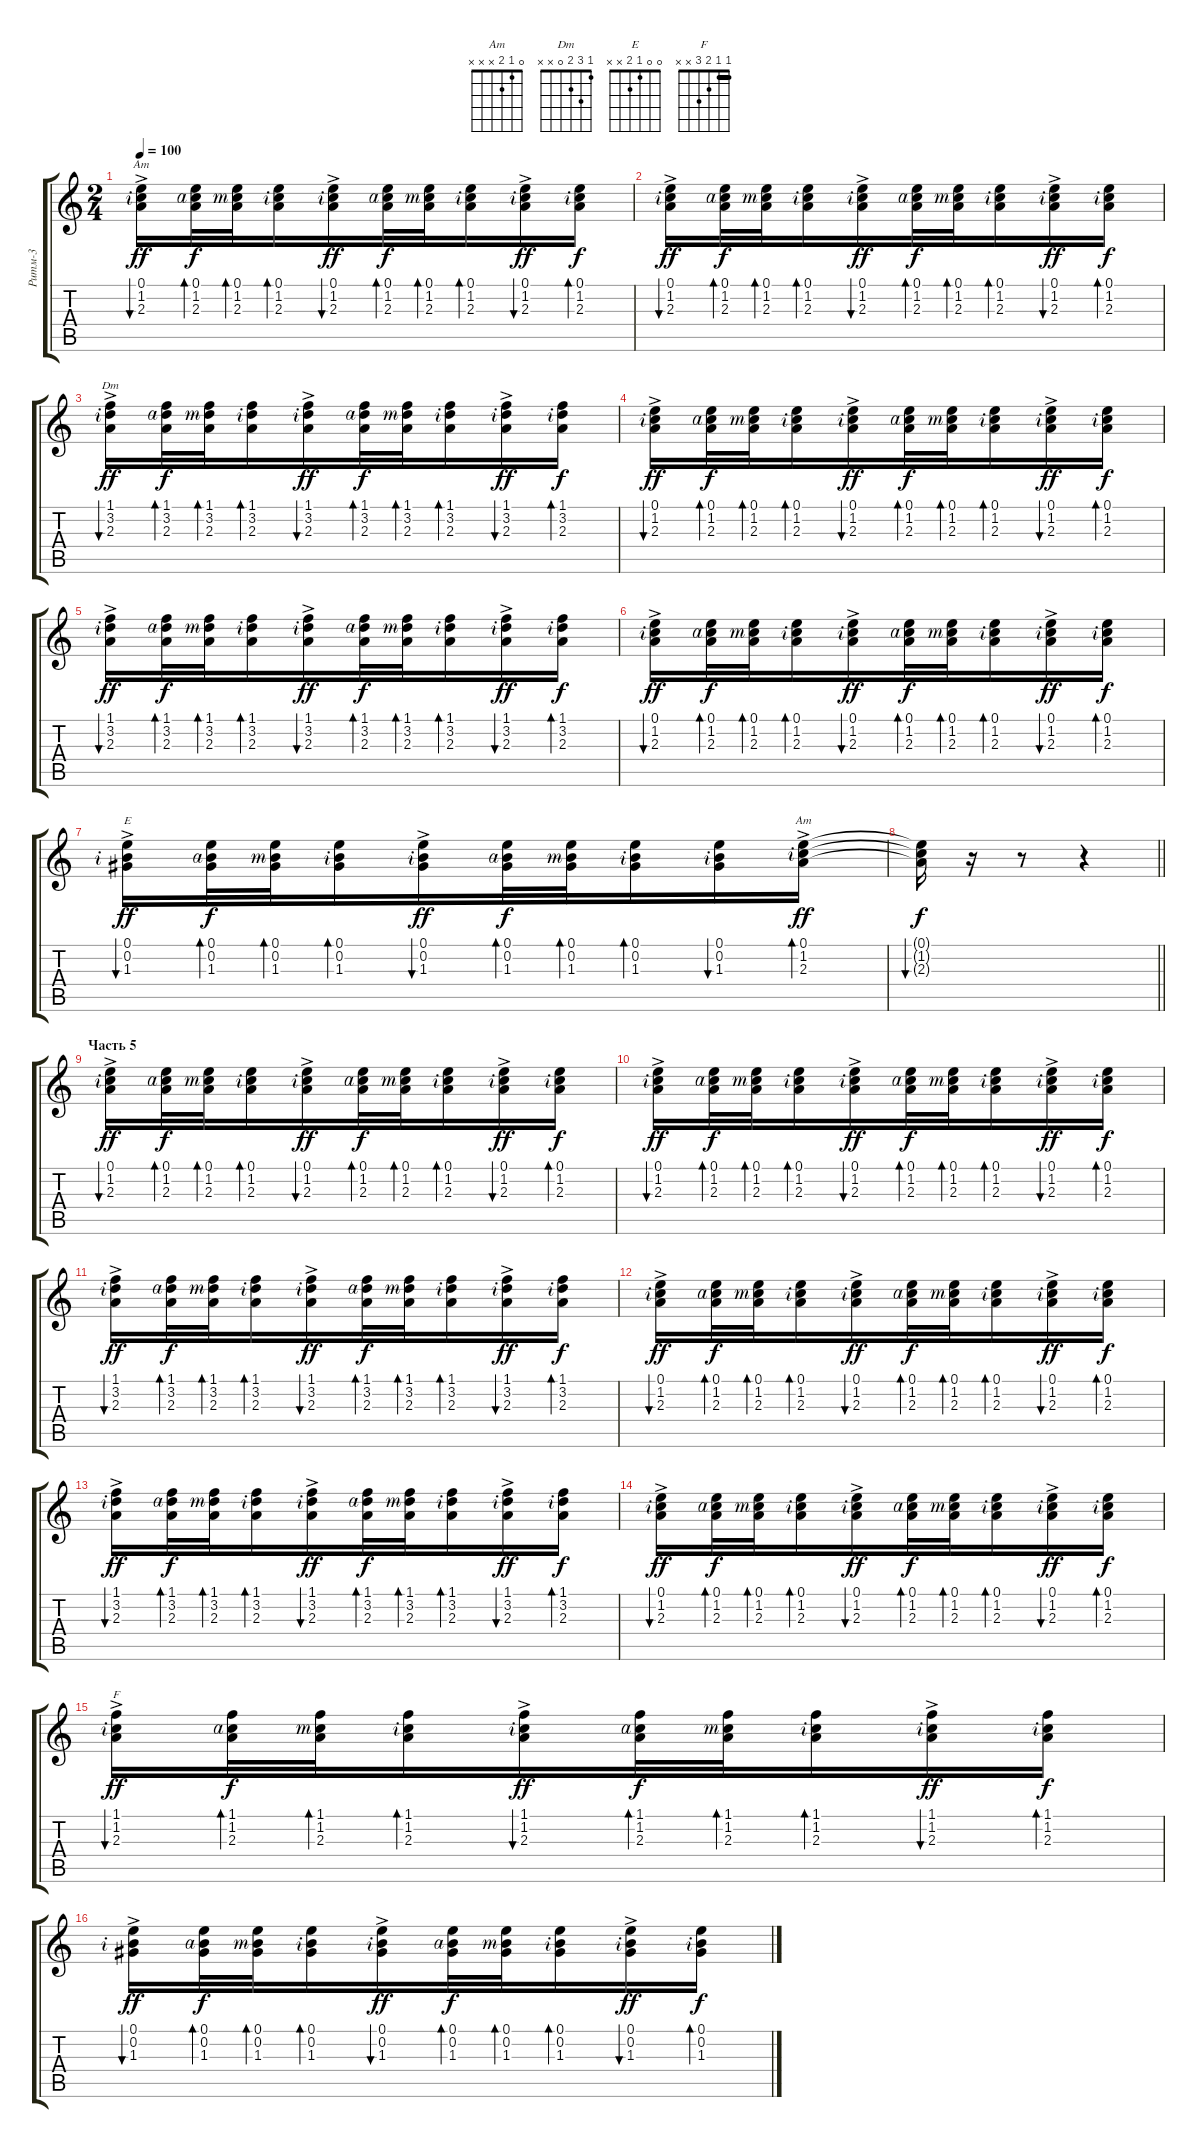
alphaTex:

\track ("Ритм-3" "Ритм-3") {instrument acousticguitarsteel}
\staff {score tabs}
\tuning (E4 B3 G3 D3 A2 E2) {hide}
\chord ("Am" 0 1 2 2 x x)
\chord ("Dm" 1 3 2 0 x x)
\chord ("E" 0 0 1 2 x x)
\chord ("Am" 0 1 2 x x x)
\chord ("F" 1 1 2 3 x x) {barre 1}
\ts (2 4)
\tempo 100
\clef g2
\ks c
(0.1{ac} 1.2{ac rf 2} 2.3{ac}).16{bu 30 ch "Am" dy ff} (0.1 1.2{rf 4} 2.3).32{bd 30 dy f} (0.1 1.2{rf 3} 2.3).32{bd 30 beam merge} (0.1 1.2{rf 2} 2.3).16{bd 30} (0.1{ac} 1.2{ac rf 2} 2.3{ac}).16{bu 30 dy ff beam merge} (0.1 1.2{rf 4} 2.3).32{bd 30 dy f} (0.1 1.2{rf 3} 2.3).32{bd 30 beam merge} (0.1 1.2{rf 2} 2.3).16{bd 30} (0.1{ac} 1.2{ac rf 2} 2.3{ac}).16{bu 30 dy ff} (0.1 1.2{rf 2} 2.3).16{bd 30 dy f} |
(0.1{ac} 1.2{ac rf 2} 2.3{ac}).16{bu 30 dy ff} (0.1 1.2{rf 4} 2.3).32{bd 30 dy f} (0.1 1.2{rf 3} 2.3).32{bd 30 beam merge} (0.1 1.2{rf 2} 2.3).16{bd 30} (0.1{ac} 1.2{ac rf 2} 2.3{ac}).16{bu 30 dy ff beam merge} (0.1 1.2{rf 4} 2.3).32{bd 30 dy f} (0.1 1.2{rf 3} 2.3).32{bd 30 beam merge} (0.1 1.2{rf 2} 2.3).16{bd 30} (0.1{ac} 1.2{ac rf 2} 2.3{ac}).16{bu 30 dy ff} (0.1 1.2{rf 2} 2.3).16{bd 30 dy f} |
(1.1{ac} 3.2{ac rf 2} 2.3{ac}).16{bu 30 ch "Dm" dy ff} (1.1 3.2{rf 4} 2.3).32{bd 30 dy f} (1.1 3.2{rf 3} 2.3).32{bd 30 beam merge} (1.1 3.2{rf 2} 2.3).16{bd 30} (1.1{ac} 3.2{ac rf 2} 2.3{ac}).16{bu 30 dy ff beam merge} (1.1 3.2{rf 4} 2.3).32{bd 30 dy f} (1.1 3.2{rf 3} 2.3).32{bd 30 beam merge} (1.1 3.2{rf 2} 2.3).16{bd 30} (1.1{ac} 3.2{ac rf 2} 2.3{ac}).16{bu 30 dy ff} (1.1 3.2{rf 2} 2.3).16{bd 30 dy f} |
(0.1{ac} 1.2{ac rf 2} 2.3{ac}).16{bu 30 dy ff} (0.1 1.2{rf 4} 2.3).32{bd 30 dy f} (0.1 1.2{rf 3} 2.3).32{bd 30 beam merge} (0.1 1.2{rf 2} 2.3).16{bd 30} (0.1{ac} 1.2{ac rf 2} 2.3{ac}).16{bu 30 dy ff beam merge} (0.1 1.2{rf 4} 2.3).32{bd 30 dy f} (0.1 1.2{rf 3} 2.3).32{bd 30 beam merge} (0.1 1.2{rf 2} 2.3).16{bd 30} (0.1{ac} 1.2{ac rf 2} 2.3{ac}).16{bu 30 dy ff} (0.1 1.2{rf 2} 2.3).16{bd 30 dy f} |
(1.1{ac} 3.2{ac rf 2} 2.3{ac}).16{bu 30 dy ff} (1.1 3.2{rf 4} 2.3).32{bd 30 dy f} (1.1 3.2{rf 3} 2.3).32{bd 30 beam merge} (1.1 3.2{rf 2} 2.3).16{bd 30} (1.1{ac} 3.2{ac rf 2} 2.3{ac}).16{bu 30 dy ff beam merge} (1.1 3.2{rf 4} 2.3).32{bd 30 dy f} (1.1 3.2{rf 3} 2.3).32{bd 30 beam merge} (1.1 3.2{rf 2} 2.3).16{bd 30} (1.1{ac} 3.2{ac rf 2} 2.3{ac}).16{bu 30 dy ff} (1.1 3.2{rf 2} 2.3).16{bd 30 dy f} |
(0.1{ac} 1.2{ac rf 2} 2.3{ac}).16{bu 30 dy ff} (0.1 1.2{rf 4} 2.3).32{bd 30 dy f} (0.1 1.2{rf 3} 2.3).32{bd 30 beam merge} (0.1 1.2{rf 2} 2.3).16{bd 30} (0.1{ac} 1.2{ac rf 2} 2.3{ac}).16{bu 30 dy ff beam merge} (0.1 1.2{rf 4} 2.3).32{bd 30 dy f} (0.1 1.2{rf 3} 2.3).32{bd 30 beam merge} (0.1 1.2{rf 2} 2.3).16{bd 30} (0.1{ac} 1.2{ac rf 2} 2.3{ac}).16{bu 30 dy ff} (0.1 1.2{rf 2} 2.3).16{bd 30 dy f} |
(0.1{ac} 0.2{ac rf 2} 1.3{ac}).16{bu 30 ch "E" dy ff} (0.1 0.2{rf 4} 1.3).32{bd 30 dy f} (0.1 0.2{rf 3} 1.3).32{bd 30 beam merge} (0.1 0.2{rf 2} 1.3).16{bd 30} (0.1{ac} 0.2{ac rf 2} 1.3{ac}).16{bu 30 dy ff beam merge} (0.1 0.2{rf 4} 1.3).32{bd 30 dy f} (0.1 0.2{rf 3} 1.3).32{bd 30 beam merge} (0.1 0.2{rf 2} 1.3).16{bd 30} (0.1 0.2{rf 2} 1.3).16{bu 30} (0.1{ac} 1.2{ac rf 2} 2.3{ac}).16{bd 30 ch "Am" dy ff} |
\barLineRight lightlight
(0.1{t} 1.2{t} 2.3{t}).16{bu 30 dy f} r.16 r.8 r.4 |
\section ("" "Часть 5")
(0.1{ac} 1.2{ac rf 2} 2.3{ac}).16{bu 30 dy ff} (0.1 1.2{rf 4} 2.3).32{bd 30 dy f} (0.1 1.2{rf 3} 2.3).32{bd 30 beam merge} (0.1 1.2{rf 2} 2.3).16{bd 30} (0.1{ac} 1.2{ac rf 2} 2.3{ac}).16{bu 30 dy ff beam merge} (0.1 1.2{rf 4} 2.3).32{bd 30 dy f} (0.1 1.2{rf 3} 2.3).32{bd 30 beam merge} (0.1 1.2{rf 2} 2.3).16{bd 30} (0.1{ac} 1.2{ac rf 2} 2.3{ac}).16{bu 30 dy ff} (0.1 1.2{rf 2} 2.3).16{bd 30 dy f} |
(0.1{ac} 1.2{ac rf 2} 2.3{ac}).16{bu 30 dy ff} (0.1 1.2{rf 4} 2.3).32{bd 30 dy f} (0.1 1.2{rf 3} 2.3).32{bd 30 beam merge} (0.1 1.2{rf 2} 2.3).16{bd 30} (0.1{ac} 1.2{ac rf 2} 2.3{ac}).16{bu 30 dy ff beam merge} (0.1 1.2{rf 4} 2.3).32{bd 30 dy f} (0.1 1.2{rf 3} 2.3).32{bd 30 beam merge} (0.1 1.2{rf 2} 2.3).16{bd 30} (0.1{ac} 1.2{ac rf 2} 2.3{ac}).16{bu 30 dy ff} (0.1 1.2{rf 2} 2.3).16{bd 30 dy f} |
(1.1{ac} 3.2{ac rf 2} 2.3{ac}).16{bu 30 dy ff} (1.1 3.2{rf 4} 2.3).32{bd 30 dy f} (1.1 3.2{rf 3} 2.3).32{bd 30 beam merge} (1.1 3.2{rf 2} 2.3).16{bd 30} (1.1{ac} 3.2{ac rf 2} 2.3{ac}).16{bu 30 dy ff beam merge} (1.1 3.2{rf 4} 2.3).32{bd 30 dy f} (1.1 3.2{rf 3} 2.3).32{bd 30 beam merge} (1.1 3.2{rf 2} 2.3).16{bd 30} (1.1{ac} 3.2{ac rf 2} 2.3{ac}).16{bu 30 dy ff} (1.1 3.2{rf 2} 2.3).16{bd 30 dy f} |
(0.1{ac} 1.2{ac rf 2} 2.3{ac}).16{bu 30 dy ff} (0.1 1.2{rf 4} 2.3).32{bd 30 dy f} (0.1 1.2{rf 3} 2.3).32{bd 30 beam merge} (0.1 1.2{rf 2} 2.3).16{bd 30} (0.1{ac} 1.2{ac rf 2} 2.3{ac}).16{bu 30 dy ff beam merge} (0.1 1.2{rf 4} 2.3).32{bd 30 dy f} (0.1 1.2{rf 3} 2.3).32{bd 30 beam merge} (0.1 1.2{rf 2} 2.3).16{bd 30} (0.1{ac} 1.2{ac rf 2} 2.3{ac}).16{bu 30 dy ff} (0.1 1.2{rf 2} 2.3).16{bd 30 dy f} |
(1.1{ac} 3.2{ac rf 2} 2.3{ac}).16{bu 30 dy ff} (1.1 3.2{rf 4} 2.3).32{bd 30 dy f} (1.1 3.2{rf 3} 2.3).32{bd 30 beam merge} (1.1 3.2{rf 2} 2.3).16{bd 30} (1.1{ac} 3.2{ac rf 2} 2.3{ac}).16{bu 30 dy ff beam merge} (1.1 3.2{rf 4} 2.3).32{bd 30 dy f} (1.1 3.2{rf 3} 2.3).32{bd 30 beam merge} (1.1 3.2{rf 2} 2.3).16{bd 30} (1.1{ac} 3.2{ac rf 2} 2.3{ac}).16{bu 30 dy ff} (1.1 3.2{rf 2} 2.3).16{bd 30 dy f} |
(0.1{ac} 1.2{ac rf 2} 2.3{ac}).16{bu 30 dy ff} (0.1 1.2{rf 4} 2.3).32{bd 30 dy f} (0.1 1.2{rf 3} 2.3).32{bd 30 beam merge} (0.1 1.2{rf 2} 2.3).16{bd 30} (0.1{ac} 1.2{ac rf 2} 2.3{ac}).16{bu 30 dy ff beam merge} (0.1 1.2{rf 4} 2.3).32{bd 30 dy f} (0.1 1.2{rf 3} 2.3).32{bd 30 beam merge} (0.1 1.2{rf 2} 2.3).16{bd 30} (0.1{ac} 1.2{ac rf 2} 2.3{ac}).16{bu 30 dy ff} (0.1 1.2{rf 2} 2.3).16{bd 30 dy f} |
(1.1{ac} 1.2{ac rf 2} 2.3{ac}).16{bu 30 ch "F" dy ff} (1.1 1.2{rf 4} 2.3).32{bd 30 dy f} (1.1 1.2{rf 3} 2.3).32{bd 30 beam merge} (1.1 1.2{rf 2} 2.3).16{bd 30} (1.1{ac} 1.2{ac rf 2} 2.3{ac}).16{bu 30 dy ff beam merge} (1.1 1.2{rf 4} 2.3).32{bd 30 dy f} (1.1 1.2{rf 3} 2.3).32{bd 30 beam merge} (1.1 1.2{rf 2} 2.3).16{bd 30} (1.1{ac} 1.2{ac rf 2} 2.3{ac}).16{bu 30 dy ff} (1.1 1.2{rf 2} 2.3).16{bd 30 dy f} |
(0.1{ac} 0.2{ac rf 2} 1.3{ac}).16{bu 30 dy ff} (0.1 0.2{rf 4} 1.3).32{bd 30 dy f} (0.1 0.2{rf 3} 1.3).32{bd 30 beam merge} (0.1 0.2{rf 2} 1.3).16{bd 30} (0.1{ac} 0.2{ac rf 2} 1.3{ac}).16{bu 30 dy ff beam merge} (0.1 0.2{rf 4} 1.3).32{bd 30 dy f} (0.1 0.2{rf 3} 1.3).32{bd 30 beam merge} (0.1 0.2{rf 2} 1.3).16{bd 30} (0.1{ac} 0.2{ac rf 2} 1.3{ac}).16{bu 30 dy ff} (0.1 0.2{rf 2} 1.3).16{bd 30 dy f}
